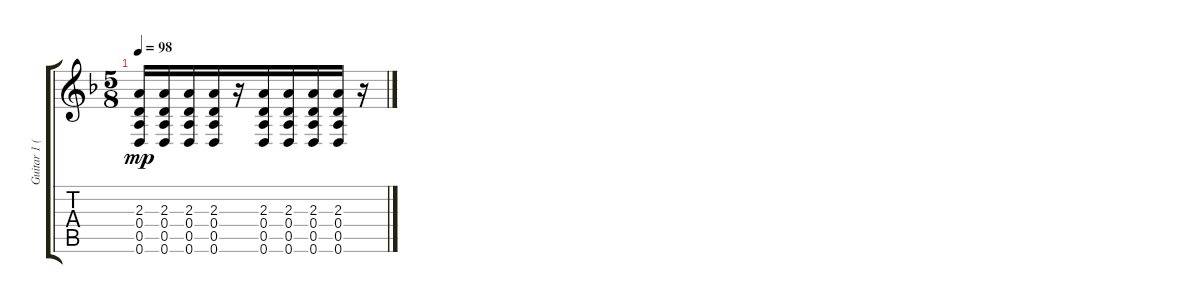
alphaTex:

\track ("Guitar 1 (left)" "Guitar 1 (") {instrument distortionguitar}
\staff {score tabs}
\tuning (E4 B3 G3 D3 A2 D2) {hide}
\ts (5 8)
\tempo 98
\clef g2
\ks dminor
(2.3 0.4 0.5 0.6).16{dy mp} (2.3 0.4 0.5 0.6).16{beam merge} (2.3 0.4 0.5 0.6).16 (2.3 0.4 0.5 0.6).16 r.16 (2.3 0.4 0.5 0.6).16{beam merge} (2.3 0.4 0.5 0.6).16{beam merge} (2.3 0.4 0.5 0.6).16{beam merge} (2.3 0.4 0.5 0.6).16 r.16
